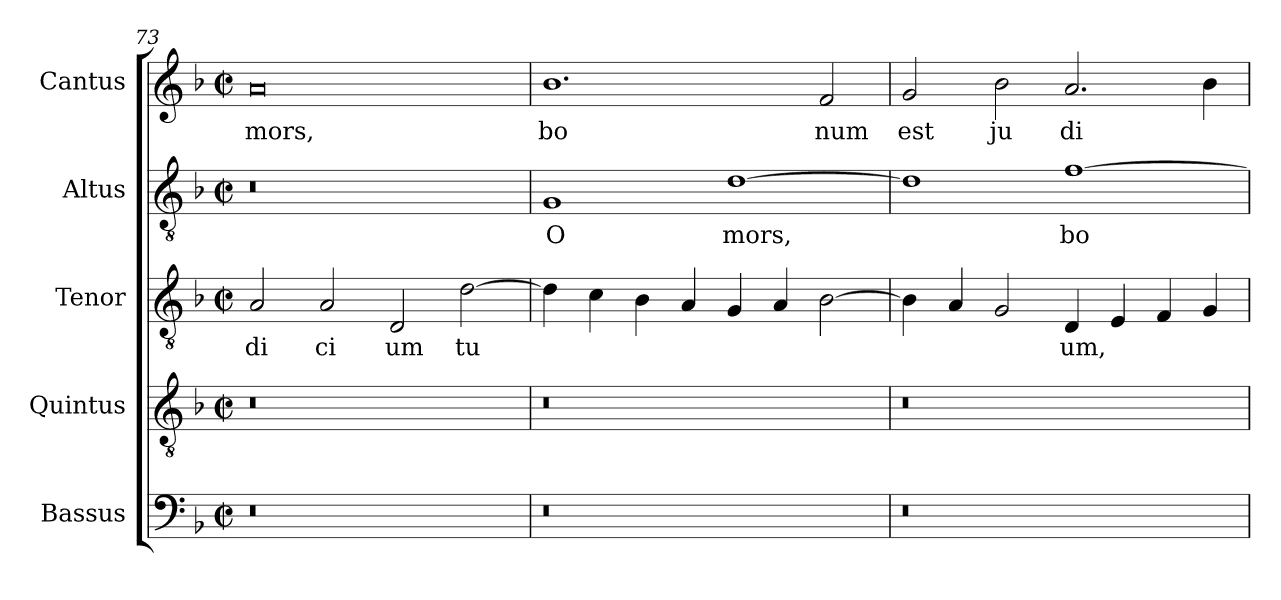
**kern	**kern	**kern	**text	**kern	**text	**kern	**text
*part5	*part4	*part3	*part3	*part2	*part2	*part1	*part1
*staff5	*staff4	*staff3	*staff3	*staff2	*staff2	*staff1	*staff1
*I"Bassus	*I"Quintus	*I"Tenor	*	*I"Altus	*	*I"Cantus	*
*clefF4	*clefGv2	*clefGv2	*	*clefGv2	*	*clefG2	*
*k[b-]	*k[b-]	*k[b-]	*	*k[b-]	*	*k[b-]	*
*F:	*F:	*F:	*	*F:	*	*F:	*
*M2/2	*M2/2	*M2/2	*	*M2/2	*	*M2/2	*
*met(c|)	*met(c|)	*met(c|)	*	*met(c|)	*	*met(c|)	*
=73	=73	=73	=73	=73	=73	=73	=73
!	!	!	!LO:LY:b:cj	!	!	!	!LO:LY:b:cj
0r	0r	2A/	di	0r	.	0a	mors,
!	!	!	!LO:LY:b:cj	!	!	!	!
.	.	2A/	ci	.	.	.	.
!	!	!	!LO:LY:b:cj	!	!	!	!
.	.	2D/	um	.	.	.	.
!	!	!	!LO:LY:b:cj	!	!	!	!
.	.	[>2d\	tu	.	.	.	.
=74	=74	=74	=74	=74	=74	=74	=74
!	!	!	!	!	!LO:LY:b:cj	!	!LO:LY:b:cj
0r	0r	4d\]	.	1G	O	1.b-	bo
.	.	4c\	.	.	.	.	.
.	.	4B-\	.	.	.	.	.
.	.	4A/	.	.	.	.	.
!	!	!	!	!	!LO:LY:b	!	!
.	.	4G/	.	[>1d	mors,	.	.
.	.	4A/	.	.	.	.	.
!	!	!	!	!	!	!	!LO:LY:b:cj
.	.	[>2B-\	.	.	.	2f/	num
=75	=75	=75	=75	=75	=75	=75	=75
!	!	!	!	!	!	!	!LO:LY:b:cj
0r	0r	4B-\]	.	1d]	.	2g/	est
.	.	4A/	.	.	.	.	.
!	!	!	!	!	!	!	!LO:LY:b:cj
.	.	2G/	.	.	.	2b-\	ju
!	!	!	!LO:LY:b	!	!LO:LY:b:cj	!	!LO:LY:b:cj
.	.	4D/	um,	[>1f	bo-	2.a/	di
.	.	4E/	.	.	.	.	.
.	.	4F/	.	.	.	.	.
.	.	4G/	.	.	.	4b-\	.
=	=	=	=	=	=	=	=
*-	*-	*-	*-	*-	*-	*-	*-
